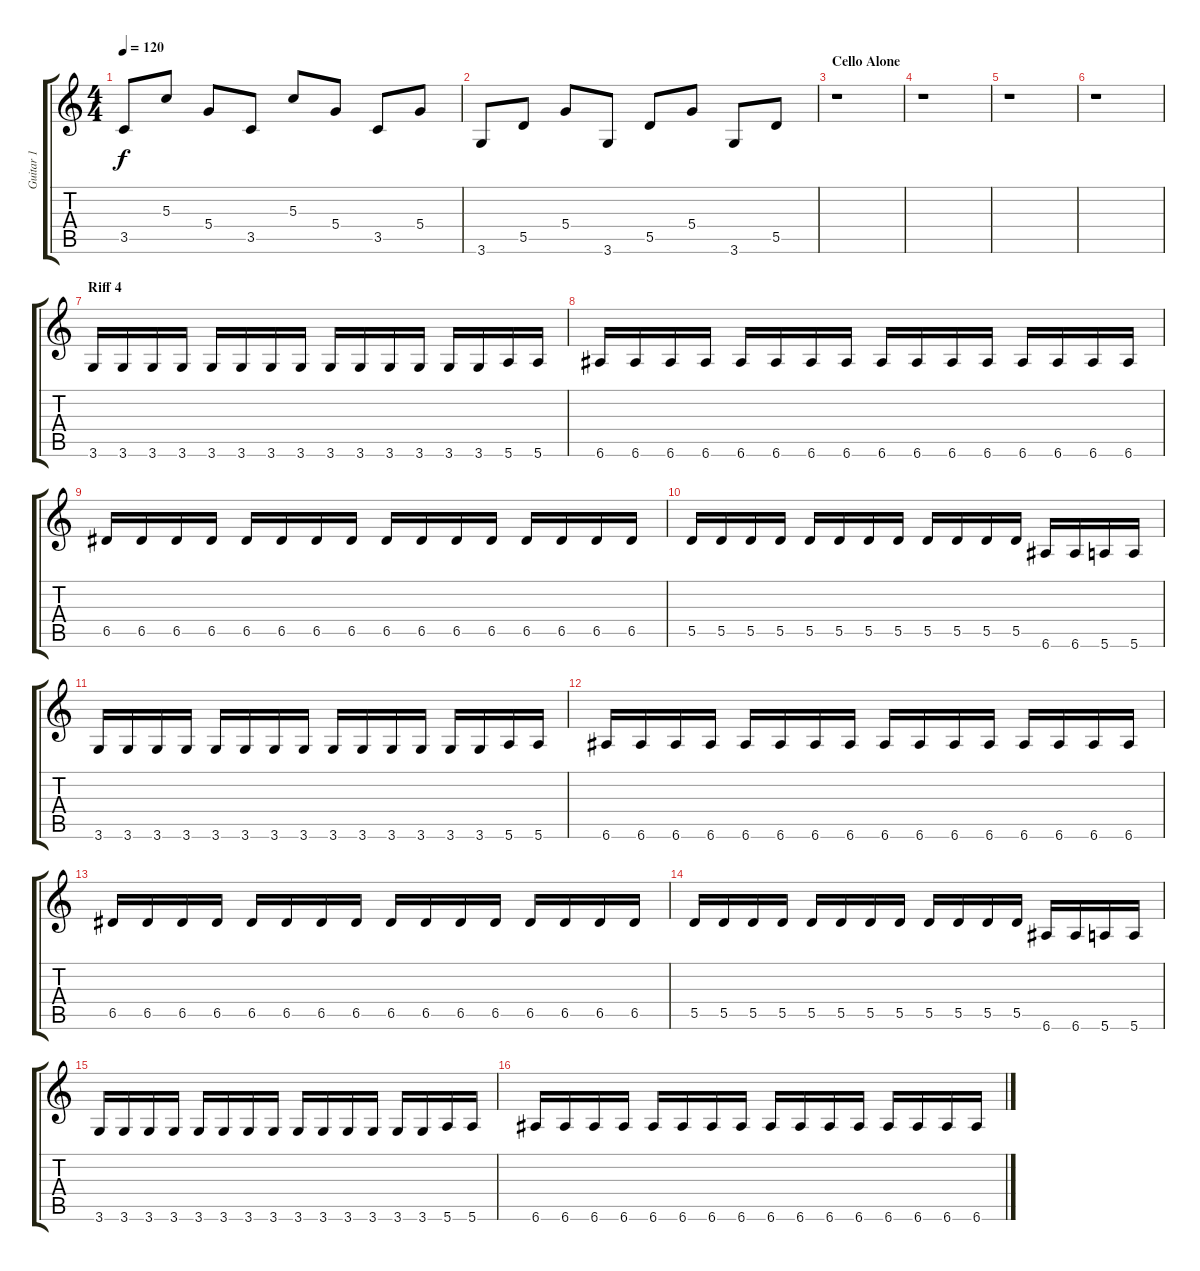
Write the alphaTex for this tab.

\track ("Guitar 1" "Guitar 1") {instrument acousticguitarsteel}
\staff {score tabs}
\tuning (E4 B3 G3 D3 A2 E2) {hide}
\ts (4 4)
\tempo 120
\clef g2
\ks c
3.5.8{dy f} 5.3.8 5.4.8 3.5.8 5.3.8 5.4.8 3.5.8 5.4.8 |
3.6.8 5.5.8 5.4.8 3.6.8 5.5.8 5.4.8 3.6.8 5.5.8 |
\section ("" "Cello Alone")
r.1 |
r.1 |
r.1 |
r.1 |
\section ("" "Riff 4")
3.6.16 3.6.16 3.6.16 3.6.16 3.6.16 3.6.16 3.6.16 3.6.16 3.6.16 3.6.16 3.6.16 3.6.16 3.6.16 3.6.16 5.6.16 5.6.16 |
6.6.16 6.6.16 6.6.16 6.6.16 6.6.16 6.6.16 6.6.16 6.6.16 6.6.16 6.6.16 6.6.16 6.6.16 6.6.16 6.6.16 6.6.16 6.6.16 |
6.5.16 6.5.16 6.5.16 6.5.16 6.5.16 6.5.16 6.5.16 6.5.16 6.5.16 6.5.16 6.5.16 6.5.16 6.5.16 6.5.16 6.5.16 6.5.16 |
5.5.16 5.5.16 5.5.16 5.5.16 5.5.16 5.5.16 5.5.16 5.5.16 5.5.16 5.5.16 5.5.16 5.5.16 6.6.16 6.6.16 5.6.16 5.6.16 |
3.6.16 3.6.16 3.6.16 3.6.16 3.6.16 3.6.16 3.6.16 3.6.16 3.6.16 3.6.16 3.6.16 3.6.16 3.6.16 3.6.16 5.6.16 5.6.16 |
6.6.16 6.6.16 6.6.16 6.6.16 6.6.16 6.6.16 6.6.16 6.6.16 6.6.16 6.6.16 6.6.16 6.6.16 6.6.16 6.6.16 6.6.16 6.6.16 |
6.5.16 6.5.16 6.5.16 6.5.16 6.5.16 6.5.16 6.5.16 6.5.16 6.5.16 6.5.16 6.5.16 6.5.16 6.5.16 6.5.16 6.5.16 6.5.16 |
5.5.16 5.5.16 5.5.16 5.5.16 5.5.16 5.5.16 5.5.16 5.5.16 5.5.16 5.5.16 5.5.16 5.5.16 6.6.16 6.6.16 5.6.16 5.6.16 |
3.6.16 3.6.16 3.6.16 3.6.16 3.6.16 3.6.16 3.6.16 3.6.16 3.6.16 3.6.16 3.6.16 3.6.16 3.6.16 3.6.16 5.6.16 5.6.16 |
6.6.16 6.6.16 6.6.16 6.6.16 6.6.16 6.6.16 6.6.16 6.6.16 6.6.16 6.6.16 6.6.16 6.6.16 6.6.16 6.6.16 6.6.16 6.6.16
